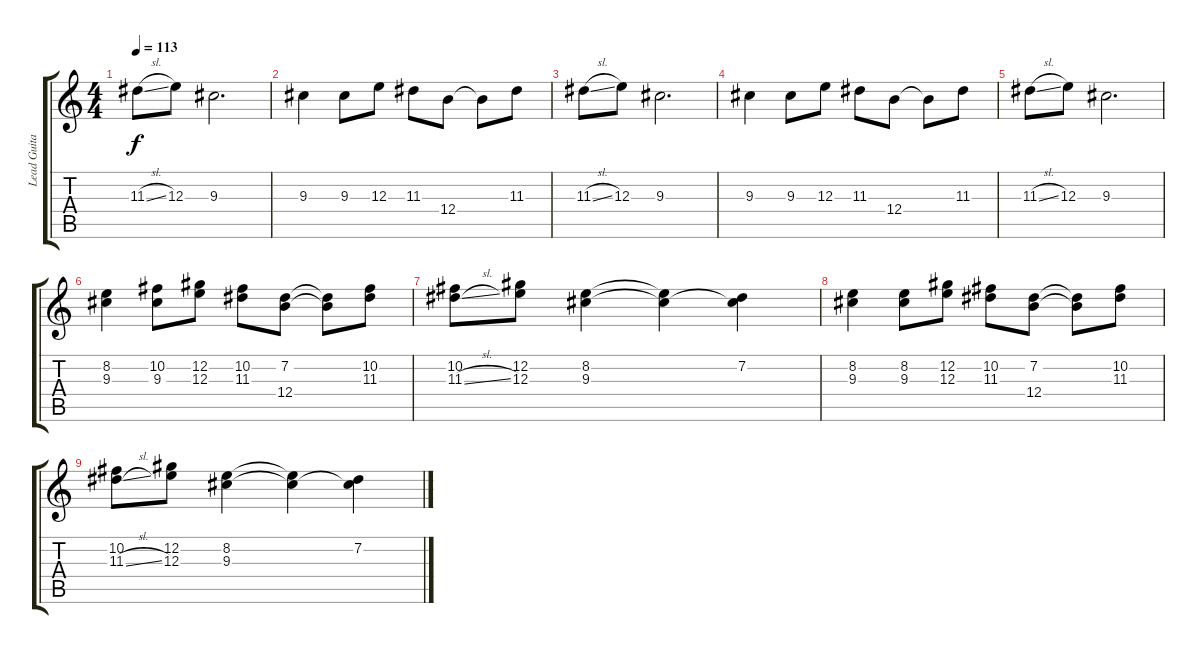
\track ("Lead Guitar" "Lead Guita") {instrument overdrivenguitar}
\staff {score tabs}
\tuning (Db4 Ab3 E3 B2 Gb2 Db2) {hide}
\ts (4 4)
\tempo 113
\clef g2
\ks c
11.3{sl}.8{dy f} 12.3.8 9.3.2{d} |
9.3.4 9.3.8 12.3.8 11.3.8 12.4.8 12.4{t}.8 11.3.8 |
11.3{sl}.8 12.3.8 9.3.2{d} |
9.3.4 9.3.8 12.3.8 11.3.8 12.4.8 12.4{t}.8 11.3.8 |
11.3{sl}.8 12.3.8 9.3.2{d} |
(8.2 9.3).4 (10.2 9.3).8 (12.2 12.3).8 (10.2 11.3).8 (7.2 12.4).8 (7.2{t} 12.4{t}).8 (10.2 11.3).8 |
(10.2 11.3{sl}).8 (12.2 12.3).8 (8.2 9.3).4 (8.2{t} 9.3{t}).4 (7.2 9.3{t}).4 |
(8.2 9.3).4 (8.2 9.3).8 (12.2 12.3).8 (10.2 11.3).8 (7.2 12.4).8 (7.2{t} 12.4{t}).8 (10.2 11.3).8 |
(10.2 11.3{sl}).8 (12.2 12.3).8 (8.2 9.3).4 (8.2{t} 9.3{t}).4 (7.2 9.3{t}).4
